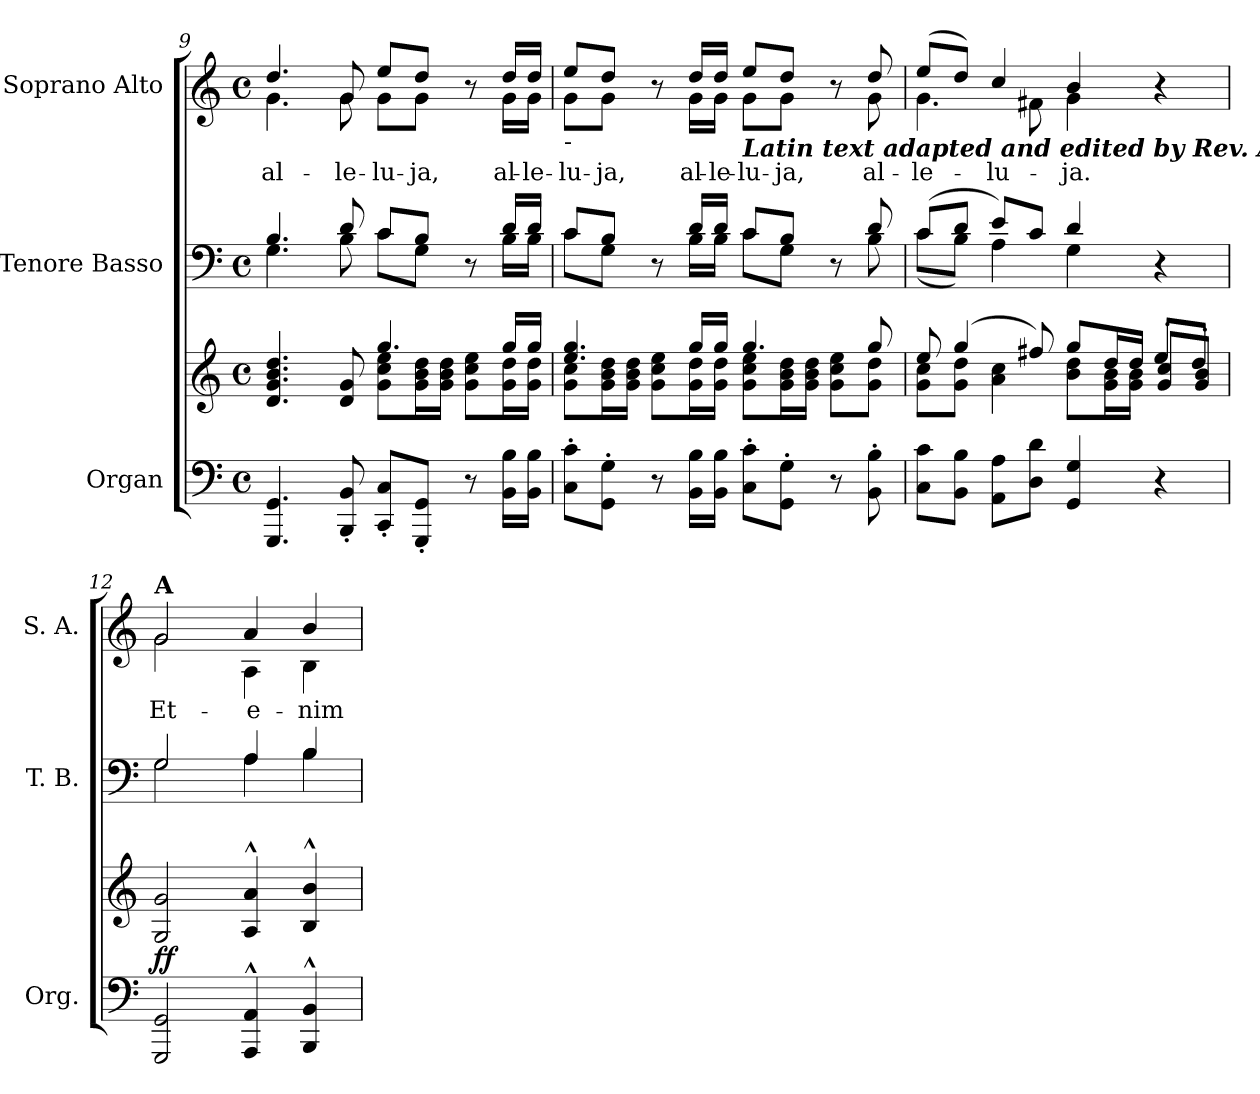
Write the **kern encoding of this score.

**kern	**kern	**dynam	**kern	**kern	**text
*part3	*part3	*part3	*part2	*part1	*part1
*staff4	*staff3	*staff3/4	*staff2	*staff1	*staff1
*I"Organ	*	*	*I"Tenore Basso	*I"Soprano Alto	*
*I'Org.	*	*	*I'T. B.	*I'S. A.	*
*clefF4	*clefG2	*	*clefF4	*clefG2	*
*k[]	*k[]	*	*k[]	*k[]	*
*C:	*C:	*	*C:	*C:	*
*M4/4	*M4/4	*	*M4/4	*M4/4	*
*met(c)	*met(c)	*	*met(c)	*met(c)	*
=9	=9	=9	=9	=9	=9
*	*^	*	*^	*	*
!	!	!	!	!	!	!	!LO:LY:b:color=#000000
*	*	*	*	*	*	*^	*
4.GGGi/ 4.GGi	4.di/ 4.gi 4.bi 4.ddi	2ryy	.	4.Bi/	4.Gi\	4.ddi/	4.gi\	al-
!	!	!	!	!	!	!	!	!LO:LY:b:color=#000000
8BBBi/' 8BBi'	8di/ 8gi	.	.	8di/	8Bi\	8gi/	8gi\	-le-
!	!	!	!	!	!	!	!	!LO:LY:b:color=#000000
8CCi'/ 8Ci'/L	4.ggi/	8gi\ 8cci\ 8eei\L	.	8ci/L	8ci\L	8eei/L	8gi\L	-lu-
!	!	!	!	!	!	!	!	!LO:LY:b:color=#000000
8GGGi'/ 8GGi'/J	.	16gi\ 16bi\ 16ddi\L	.	8Bi/J	8Gi\J	8ddi/J	8gi\J	-ja,
.	.	16gi\ 16bi\ 16ddi\JJ	.	.	.	.	.	.
8r	.	8gi\ 8cci\ 8eei\L	.	8r	8ryy	8r	8ryy	.
!	!	!	!	!	!	!	!	!LO:LY:b:color=#000000
16BBi\ 16Bi\LL	16ggi/LL	16gi\ 16ddi\L	.	16di/LL	16Bi\LL	16ddi/LL	16gi\LL	al-
!	!	!	!	!	!	!	!	!LO:LY:b:color=#000000
16BBi\ 16Bi\JJ	16ggi/JJ	16gi\ 16ddi\JJ	.	16di/JJ	16Bi\JJ	16ddi/JJ	16gi\JJ	-le-
!!LO:LB:g=z	!!
=10	=10	=10	=10	=10	=10	=10	=10	=10
!	!	!	!	!	!	!LO:TX:b:t=-	!	!
!	!	!	!	!	!	!	!	!LO:LY:b:color=#000000
8Ci'\ 8ci'\L	4.eei/ 4.ggi	8gi\ 8cci\L	.	8ci/L	8ci\L	8eei/L	8gi\L	-lu-
!	!	!	!	!	!	!	!	!LO:LY:b:color=#000000
8GGi'\ 8Gi'\J	.	16gi\ 16bi\ 16ddi\L	.	8Bi/J	8Gi\J	8ddi/J	8gi\J	-ja,
.	.	16gi\ 16bi\ 16ddi\JJ	.	.	.	.	.	.
8r	.	8gi\ 8cci\ 8eei\L	.	8r	8ryy	8r	8ryy	.
!	!	!	!	!	!	!	!	!LO:LY:b:color=#000000
16BBi\ 16Bi\LL	16ggi/LL	16gi\ 16ddi\L	.	16di/LL	16Bi\LL	16ddi/LL	16gi\LL	al-
!	!	!	!	!	!	!	!	!LO:LY:b:color=#000000
16BBi\ 16Bi\JJ	16ggi/JJ	16gi\ 16ddi\JJ	.	16di/JJ	16Bi\JJ	16ddi/JJ	16gi\JJ	-le-
!	!	!	!	!	!	!LO:TX:b:Bi:t=Latin text adapted and edited by Rev. Andris Solims	!	!
!	!	!	!	!	!	!	!	!LO:LY:b:color=#000000
8Ci'\ 8ci'\L	4.ggi/	8gi\ 8cci\ 8eei\L	.	8ci/L	8ci\L	8eei/L	8gi\L	-lu-
!	!	!	!	!	!	!	!	!LO:LY:b:color=#000000
8GGi'\ 8Gi'\J	.	16gi\ 16bi\ 16ddi\L	.	8Bi/J	8Gi\J	8ddi/J	8gi\J	-ja,
.	.	16gi\ 16bi\ 16ddi\JJ	.	.	.	.	.	.
8r	.	8gi\ 8cci\ 8eei\L	.	8r	8ryy	8r	8ryy	.
!	!	!	!	!	!	!	!	!LO:LY:b:color=#000000
8BBi\' 8Bi'	8ggi/	8gi\ 8ddi\J	.	8di/	8Bi\	8ddi/	8gi\	al-
=11	=11	=11	=11	=11	=11	=11	=11	=11
!	!	!	!	!	!	!	!	!LO:LY:b:color=#000000
8Ci\ 8ci\L	8eei/	8gi\ 8cci\L	.	(8ci/L	(8ci\L	(8eei/L	4.gi\	-le-
8BBi\ 8Bi\J	(4ggi/	8gi\ 8ddi\J	.	8di/J	8Bi\J)	8ddi/J)	.	.
!	!	!	!	!	!	!	!	!LO:LY:b:color=#000000
8AAi\ 8Ai\L	.	4ai\ 4cci	.	8ei/L)	4Ai\	4cci/	.	-lu-
8Di\ 8di\J	8ff#Xi/)	.	.	8ci/J	.	.	8f#Xi\	.
!	!	!	!	!	!	!	!	!LO:LY:b:color=#000000
4GGi/ 4Gi	8ggi/L	8bi\ 8ddi\L	.	4di/	4Gi\	4bi/	4gi\	-ja.
.	16ddi/L	16gi\ 16bi\L	.	.	.	.	.	.
.	16ddi/JJ	16gi\ 16bi\JJ	.	.	.	.	.	.
4r	8ee'i/L	8gi/ 8cci/L	.	4r	4ryy	4r	4ryy	.
.	8dd'i/J	8gi/ 8bi/J	.	.	.	.	.	.
*	*v	*v	*	*	*	*	*	*
=12	=12	=12	=12	=12	=12	=12	=12
*	*^	*	*	*	*	*	*
!	!	!	!	!	!	!LO:TX:a:B:t=A	!	!
!	!	!	!	!	!	!	!	!LO:LY:b:color=#000000
*	*v	*v	*	*	*	*	*	*
2GGGi/ 2GGi	2Gi/ 2gi	ff	2Gi/	2Gi\	2gi/	2gi\	Et-
!	!	!	!	!	!	!	!LO:LY:b:color=#000000
4AAAi/^^ 4AAi^^	4Ai/^^ 4ai^^	.	4Ai/	4Ai\	4ai/	4Ai\	-e-
!	!	!	!	!	!	!	!LO:LY:b:color=#000000
4BBBi/^^ 4BBi^^	4Bi/^^ 4bi^^	.	4Bi/	4Bi\	4bi/	4Bi\	-nim
*	*	*	*v	*v	*	*	*
*	*	*	*	*v	*v	*
=	=	=	=	=	=
*-	*-	*-	*-	*-	*-
